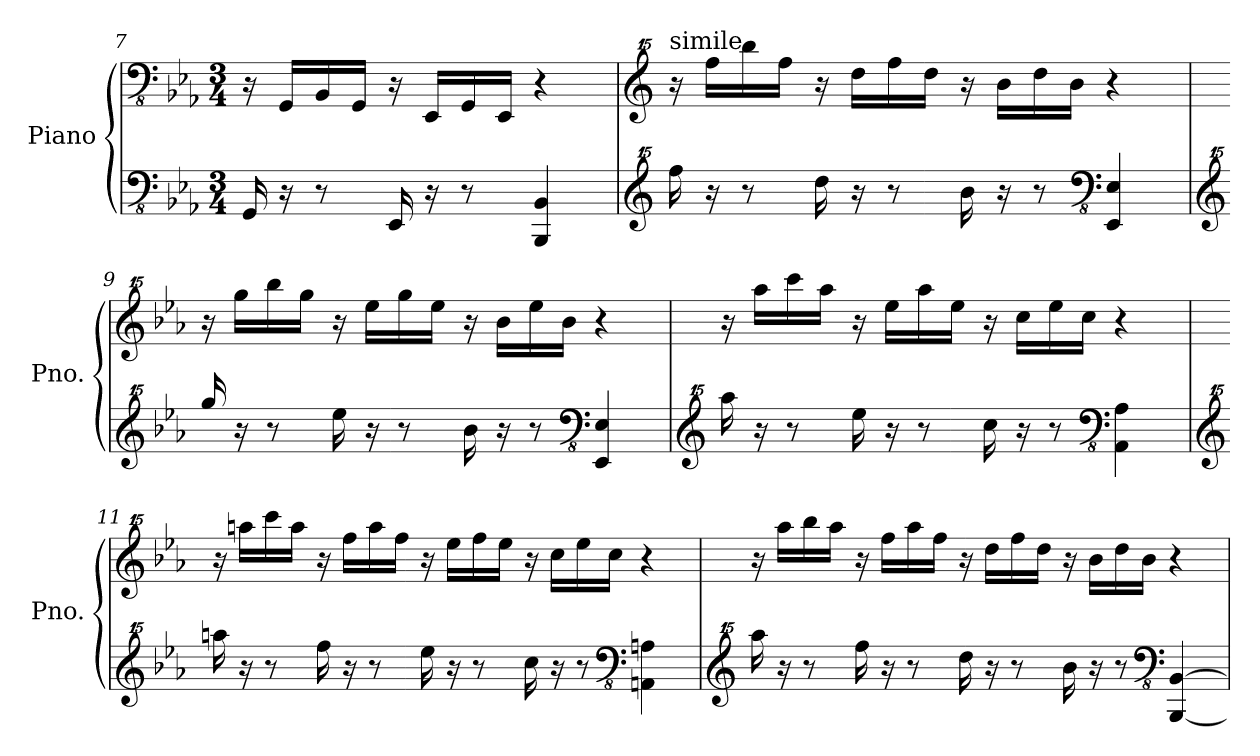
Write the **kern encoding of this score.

**kern	**kern
*part1	*part1
*staff2	*staff1
*I"Piano	*
*I'Pno.	*
*clefFv4	*clefFv4
*k[b-e-a-]	*k[b-e-a-]
*M3/4	*M3/4
=7	=7
16GGG/	16r
16r	16GGG/LL
8r	16BBB-/
.	16GGG/JJ
16EEE-/	16r
16r	16EEE-/LL
8r	16GGG/
.	16EEE-/JJ
4BBBB-/ 4BBB-/	4r
=8	=8
*clefG^^2	*clefG^^2
!	!LO:TX:a:t=simile
16ffff\	16r
16r	16ffff\LL
8r	16bbbb-\
.	16ffff\JJ
16dddd\	16r
16r	16dddd\LL
8r	16ffff\
.	16dddd\JJ
16bbb-\	16r
16r	16bbb-\LL
8r	16dddd\
.	16bbb-\JJ
*clefFv4	*
4EEE-/ 4EE-/	4r
!!LO:LB:g=z
=9	=9
*clefG^^2	*
16gggg/	16r
16r	16gggg\LL
8r	16bbbb-\
.	16gggg\JJ
16eeee-\	16r
16r	16eeee-\LL
8r	16gggg\
.	16eeee-\JJ
16bbb-\	16r
16r	16bbb-\LL
8r	16eeee-\
.	16bbb-\JJ
*clefFv4	*
4EEE-/ 4EE-/	4r
=10	=10
*clefG^^2	*
16aaaa-\	16r
16r	16aaaa-\LL
8r	16ccccc\
.	16aaaa-\JJ
16eeee-\	16r
16r	16eeee-\LL
8r	16aaaa-\
.	16eeee-\JJ
16cccc\	16r
16r	16cccc\LL
8r	16eeee-\
.	16cccc\JJ
*clefFv4	*
4AAA-\ 4AA-\	4r
=11	=11
*clefG^^2	*
16aaaan\	16r
16r	16aaaan\LL
8r	16ccccc\
.	16aaaa\JJ
16ffff\	16r
16r	16ffff\LL
8r	16aaaa\
.	16ffff\JJ
16eeee-\	16r
16r	16eeee-\LL
8r	16ffff\
.	16eeee-\JJ
16cccc\	16r
16r	16cccc\LL
8r	16eeee-\
.	16cccc\JJ
*clefFv4	*
4AAAn\ 4AAn\	4r
!!LO:LB:g=z
=12	=12
*clefG^^2	*
16aaaa-\	16r
16r	16aaaa-\LL
8r	16bbbb-\
.	16aaaa-\JJ
16ffff\	16r
16r	16ffff\LL
8r	16aaaa-\
.	16ffff\JJ
16dddd\	16r
16r	16dddd\LL
8r	16ffff\
.	16dddd\JJ
16bbb-\	16r
16r	16bbb-\LL
8r	16dddd\
.	16bbb-\JJ
*clefFv4	*
[4BBBB-/ [4BBB-/	4r
=	=
*-	*-
